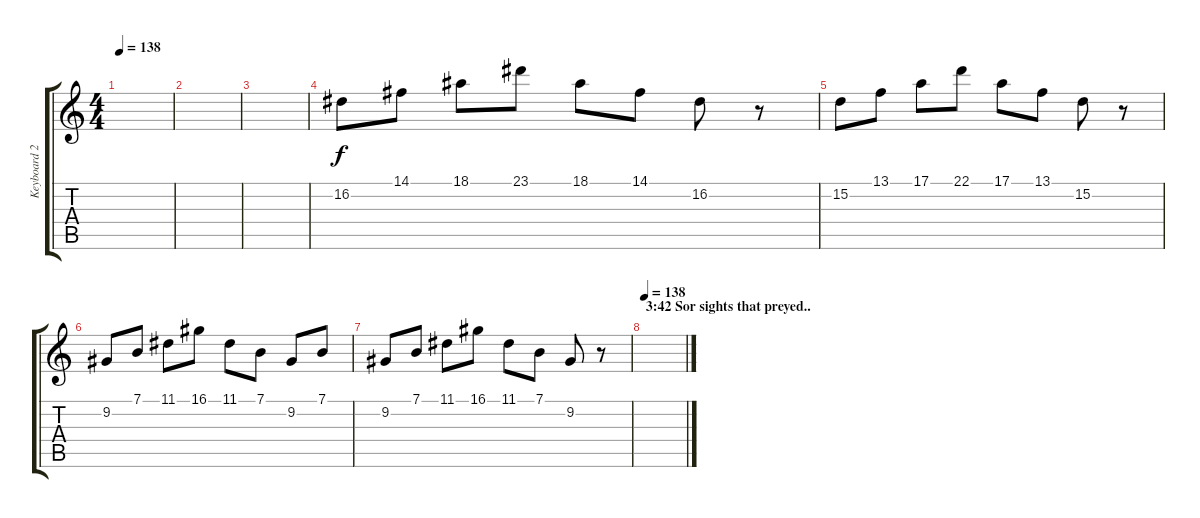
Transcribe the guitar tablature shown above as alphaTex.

\track ("Keyboard 2" "Keyboard 2") {instrument brightacousticpiano}
\staff {score tabs}
\tuning (E4 B3 G3 D3 A2 D2) {hide}
\ts (4 4)
\tempo 138
\clef g2
\ks c
|
|
|
16.2.8{volume 15 instrument acousticgrandpiano} 14.1.8 18.1.8 23.1.8 18.1.8 14.1.8 16.2.8 r.8 |
15.2.8 13.1.8 17.1.8 22.1.8 17.1.8 13.1.8 15.2.8 r.8 |
9.2.8 7.1.8 11.1.8 16.1.8 11.1.8 7.1.8 9.2.8 7.1.8 |
9.2.8 7.1.8 11.1.8 16.1.8 11.1.8 7.1.8 9.2.8 r.8 |
\section ("" "3:42 Sor sights that preyed..")
\tempo 138
